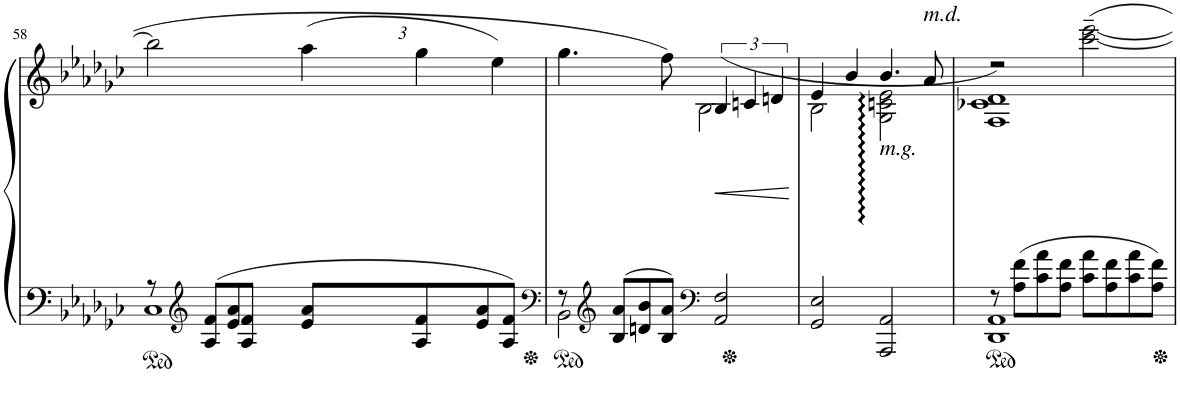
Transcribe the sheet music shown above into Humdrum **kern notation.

**kern	**kern	**dynam
*part1	*part1	*part1
*staff2	*staff1	*staff1/2
*I"Piano	*	*
*I'Pno.	*	*
!!LO:PB:g=z
*clefF4	*clefG2	*
*k[b-e-a-d-g-c-]	*k[b-e-a-d-g-c-]	*
*M4/4	*M4/4	*
*met(c)	*met(c)	*
=58	=58	=58
*^	*^	*
8r;<	1C-	2bb-\]	2ryy	.
*clefG2	*	*	*	*
8A-/;< 8f/;<L	.	.	.	.
8e-/;< 8a-/;<	.	.	.	.
8A-/;< 8f/;<J	.	.	.	.
*	*	*Xbrackettup	*brackettup	*
8e-/ 8a-/L	.	6aa-;<\	(48aa-LLL	.
.	.	.	48bb-JJ	.
.	.	.	12.aa-J	.
8A-/ 8f/	.	.	.	.
.	.	6gg-;<\	3ryy	.
8e-/ 8a-/	.	.	.	.
.	.	(6ee-;<\	.	.
8A-/ 8f/J)	.	.	.	.
=59	=59	=59	=59	=59
*clefF4	*	*	*	*
8r	2BB-\	4.gg-;<\	2ryy	.
*clefG2	*	*	*	*
8B-/ 8a-/L	.	.	.	.
8dn/;< 8b-/;<	.	.	.	.
8B-/ 8a-/J	.	8ff;<\	.	.
*clefF4	*	*	*	*
!	!	!	!	!LO:HP:b
2AA-/ 2F/	2ryy	(6B-;</	2B-\	<
.	.	6cn;</	.	.
.	.	6dn;</	.	.
*v	*v	*	*	*
*	*v	*v	*
.	.	[
=60	=60	=60
*	*^	*
*	*	*^	*
2GG-/ 2E-/	4e-;</	2B-\	2ryy	.
.	4b-;</	.	.	.
!LO:TX:a:i:t=m.g.	!	!	!	!
2AAA-/ 2AA-/	2G-\ 2cn\ 2e-\	4.ryy	4.b-;</	.
!	!	!LO:TX:a:i:t=m.d.	!	!
.	.	8a-;/	8ryy	.
*	*	*v	*v	*
=61	=61	=61	=61
*^	*	*	*
8r;<	1DD- 1AA-	2r	1F 1c-X 1d-)	.
8A-\ 8f\L	.	.	.	.
8c-\ 8a-\	.	.	.	.
8A-\ 8f\J	.	.	.	.
8c-\ 8a-\L	.	[2ccc-\~> [2eee-\~>	.	.
8A-\ 8f\	.	.	.	.
8c-\ 8a-\	.	.	.	.
8A-\ 8f\J	.	.	.	.
*v	*v	*	*	*
*	*v	*v	*
=	=	=
*-	*-	*-
